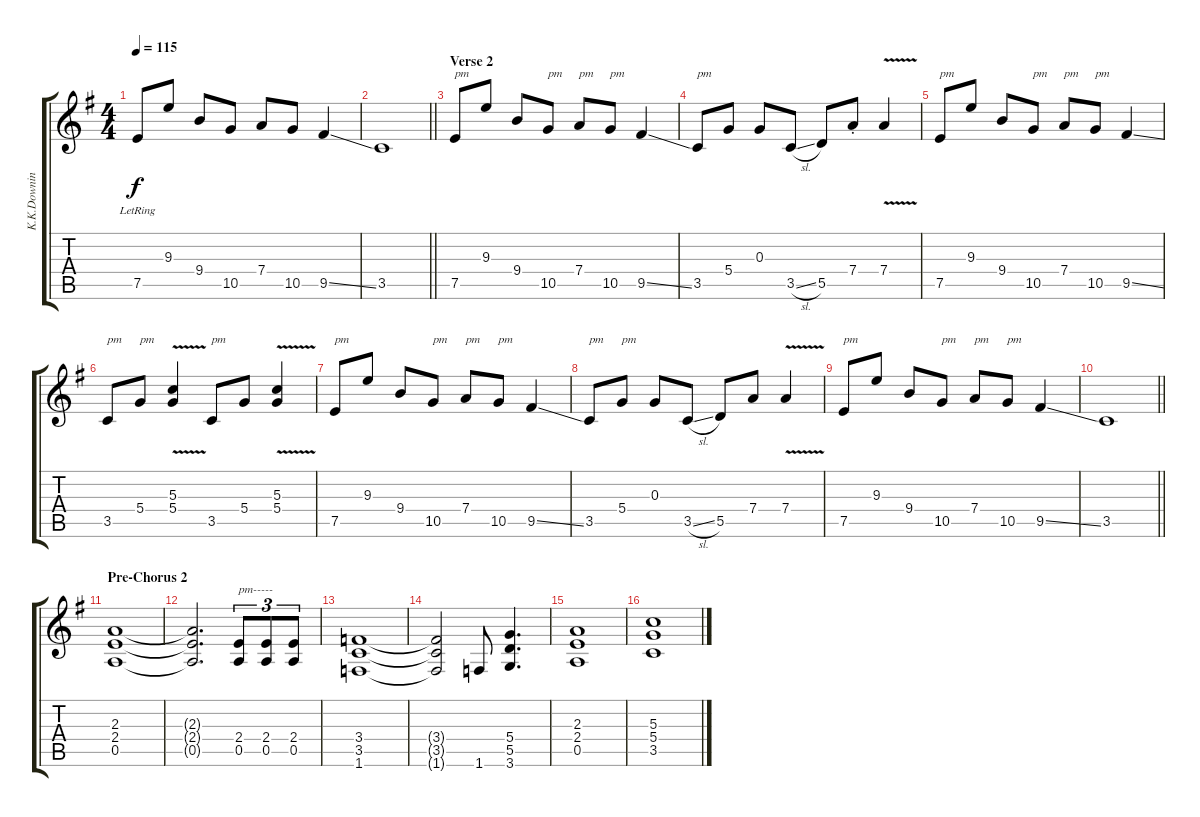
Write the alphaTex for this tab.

\track ("K.K.Downing ?" "K.K.Downin") {instrument electricguitarclean}
\staff {score tabs}
\tuning (E4 B3 G3 D3 A2 E2) {hide}
\ts (4 4)
\tempo 115
\clef g2
\ks eminor
7.5{lr}.8{dy f} 9.3.8 9.4.8 10.5.8 7.4.8 10.5.8 9.5{ss}.4 |
\barLineRight lightlight
3.5.1 |
\section ("" "Verse 2")
7.5.8{txt "pm" instrument distortionguitar} 9.3.8 9.4.8 10.5.8{txt "pm"} 7.4.8{txt "pm"} 10.5.8{txt "pm"} 9.5{ss}.4 |
3.5.8{txt "pm"} 5.4.8 0.3.8 3.5{sl}.8 5.5.8 7.4{st}.8 7.4{v}.4 |
7.5.8{txt "pm"} 9.3.8 9.4.8 10.5.8{txt "pm"} 7.4.8{txt "pm"} 10.5.8{txt "pm"} 9.5{ss}.4 |
3.5.8{txt "pm"} 5.4.8{txt "pm"} (5.3{v} 5.4).4 3.5.8{txt "pm"} 5.4.8 (5.3{v} 5.4).4 |
7.5.8{txt "pm"} 9.3.8 9.4.8 10.5.8{txt "pm"} 7.4.8{txt "pm"} 10.5.8{txt "pm"} 9.5{ss}.4 |
3.5.8{txt "pm"} 5.4.8{txt "pm"} 0.3.8 3.5{sl}.8 5.5.8 7.4.8 7.4{v}.4 |
7.5.8{txt "pm"} 9.3.8 9.4.8 10.5.8{txt "pm"} 7.4.8{txt "pm"} 10.5.8{txt "pm"} 9.5{ss}.4 |
\barLineRight lightlight
3.5.1 |
\section ("" "Pre-Chorus 2")
(2.3 2.4 0.5).1 |
(2.3{t} 2.4{t} 0.5{t}).2{d} (2.4 0.5).8{tu (3 2) txt "pm-----"} (2.4 0.5).8{tu (3 2)} (2.4 0.5).8{tu (3 2)} |
(3.4 3.5 1.6).1 |
(3.4{t} 3.5{t} 1.6{t}).2 1.6.8 (5.4 5.5 3.6).4{d} |
(2.3 2.4 0.5).1 |
(5.3 5.4 3.5).1
